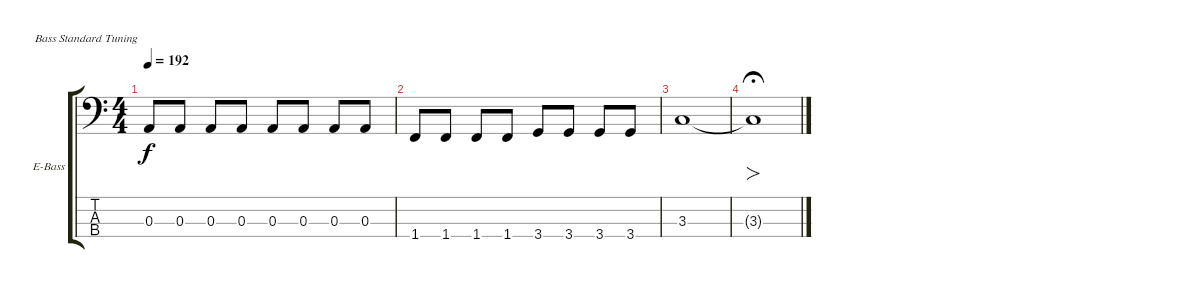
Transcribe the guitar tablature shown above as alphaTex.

\defaultSystemsLayout 4
\bracketExtendMode groupsimilarinstruments
\firstSystemTrackNameOrientation horizontal
\otherSystemsTrackNameOrientation horizontal
\track ("Bass" "E-Bass") {instrument electricbassfinger}
\staff {score tabs}
\tuning (G2 D2 A1 E1)
\ts (4 4)
\tempo 192
\clef f4
\ks c
0.3.8{dy f} 0.3.8 0.3.8 0.3.8 0.3.8 0.3.8 0.3.8 0.3.8 |
1.4.8 1.4.8 1.4.8 1.4.8 3.4.8 3.4.8 3.4.8 3.4.8 |
3.3.1 |
3.3{t}.1{fo fermata (medium 1)}
